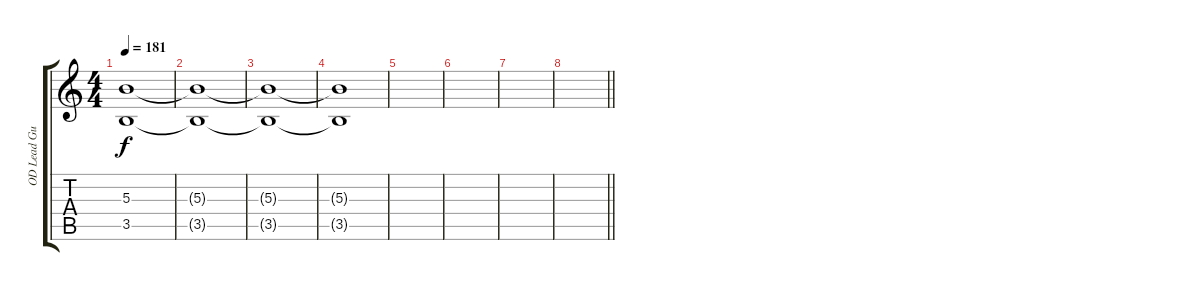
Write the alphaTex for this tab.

\track ("OD Lead Guitar" "OD Lead Gu") {instrument overdrivenguitar}
\staff {score tabs}
\tuning (Eb4 Bb3 Gb3 Db3 Ab2 Db2) {hide}
\ts (4 4)
\tempo 181
\clef g2
\ks c
(5.3 3.5).1{dy f volume 0} |
(5.3{t} 3.5{t}).1 |
(5.3{t} 3.5{t}).1 |
(5.3{t} 3.5{t}).1 |
|
|
|
\barLineRight lightlight
